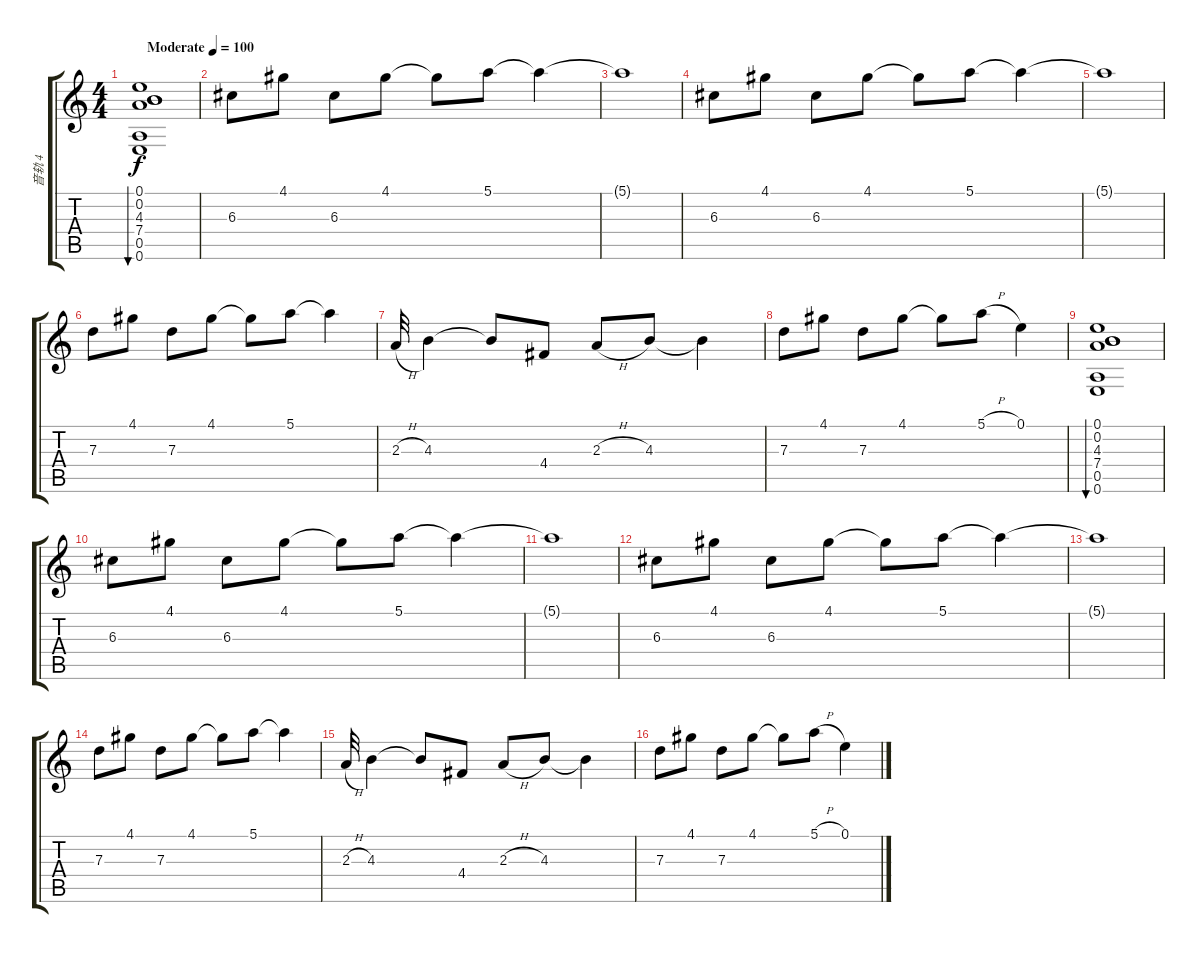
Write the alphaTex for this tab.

\track ("音轨 4" "音轨 4") {instrument electricguitarclean}
\staff {score tabs}
\tuning (E4 B3 G3 D3 A2 E2) {hide}
\ts (4 4)
\tempo (100 "Moderate")
\clef g2
\ks c
(0.1 0.2 4.3 7.4 0.5 0.6).1{bu 240 dy f instrument electricguitarclean} |
6.3.8 4.1.8 6.3.8 4.1.8 4.1{t}.8 5.1.8 5.1{t}.4 |
5.1{t}.1 |
6.3.8 4.1.8 6.3.8 4.1.8 4.1{t}.8 5.1.8 5.1{t}.4 |
5.1{t}.1 |
7.3.8 4.1.8 7.3.8 4.1.8 4.1{t}.8 5.1.8 5.1{t}.4 |
2.3{h}.32 4.3.4 4.3{t}.8 4.4.8 2.3{h}.8 4.3.8 4.3{t}.4 |
7.3.8 4.1.8 7.3.8 4.1.8 4.1{t}.8 5.1{h}.8 0.1.4 |
(0.1 0.2 4.3 7.4 0.5 0.6).1{bu 240} |
6.3.8 4.1.8 6.3.8 4.1.8 4.1{t}.8 5.1.8 5.1{t}.4 |
5.1{t}.1 |
6.3.8 4.1.8 6.3.8 4.1.8 4.1{t}.8 5.1.8 5.1{t}.4 |
5.1{t}.1 |
7.3.8 4.1.8 7.3.8 4.1.8 4.1{t}.8 5.1.8 5.1{t}.4 |
2.3{h}.32 4.3.4 4.3{t}.8 4.4.8 2.3{h}.8 4.3.8{txt ""} 4.3{t}.4 |
7.3.8 4.1.8 7.3.8 4.1.8 4.1{t}.8 5.1{h}.8 0.1.4
